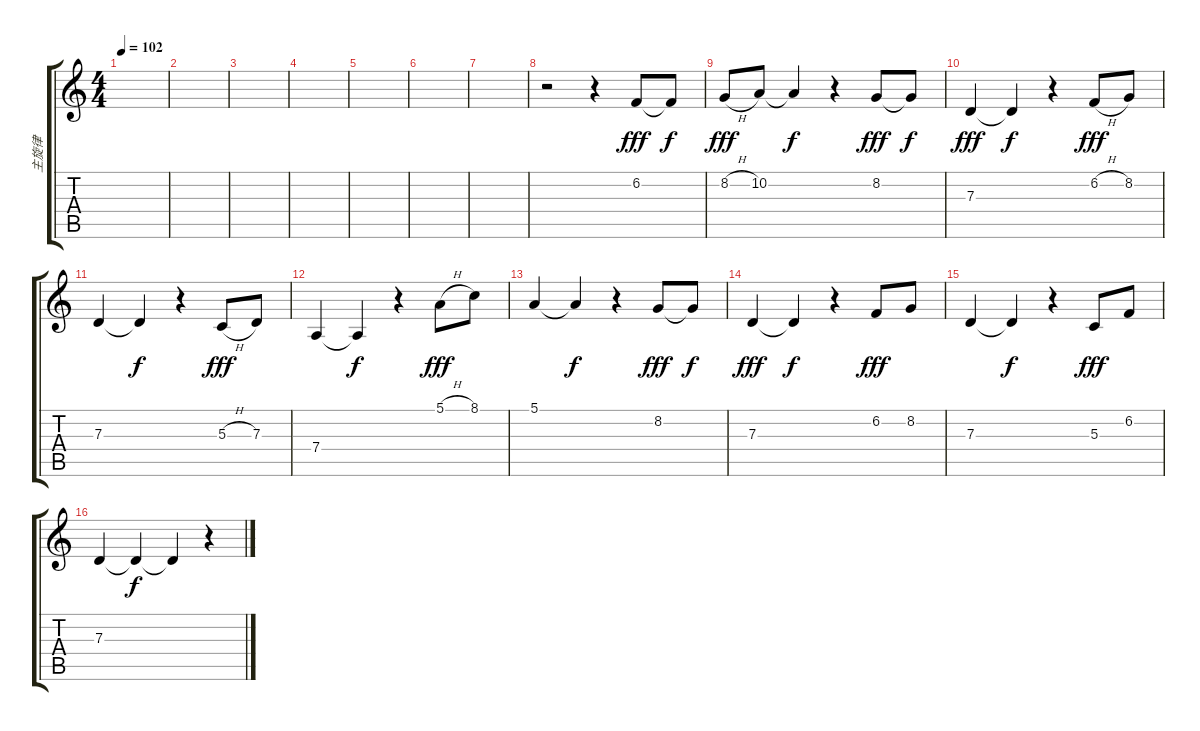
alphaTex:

\track ("主旋律" "主旋律") {instrument lead6voice}
\staff {score tabs}
\tuning (E4 B3 G3 D3 A2 E2) {hide}
\ts (4 4)
\tempo 102
\clef g2
\ks c
|
|
|
|
|
|
|
r.2 r.4 6.2.8{dy fff} 6.2{t}.8{dy f} |
8.2{h}.8{dy fff} 10.2.8 10.2{t}.4{dy f} r.4 8.2.8{dy fff} 8.2{t}.8{dy f} |
7.3.4{dy fff} 7.3{t}.4{dy f} r.4 6.2{h}.8{dy fff} 8.2.8 |
7.3.4 7.3{t}.4{dy f} r.4 5.3{h}.8{dy fff} 7.3.8 |
7.4.4 7.4{t}.4{dy f} r.4 5.1{h}.8{dy fff} 8.1.8 |
5.1.4 5.1{t}.4{dy f} r.4 8.2.8{dy fff} 8.2{t}.8{dy f} |
7.3.4{dy fff} 7.3{t}.4{dy f} r.4 6.2.8{dy fff} 8.2.8 |
7.3.4 7.3{t}.4{dy f} r.4 5.3.8{dy fff} 6.2.8 |
7.3.4 7.3{t}.4{dy f} 7.3{t}.4 r.4
